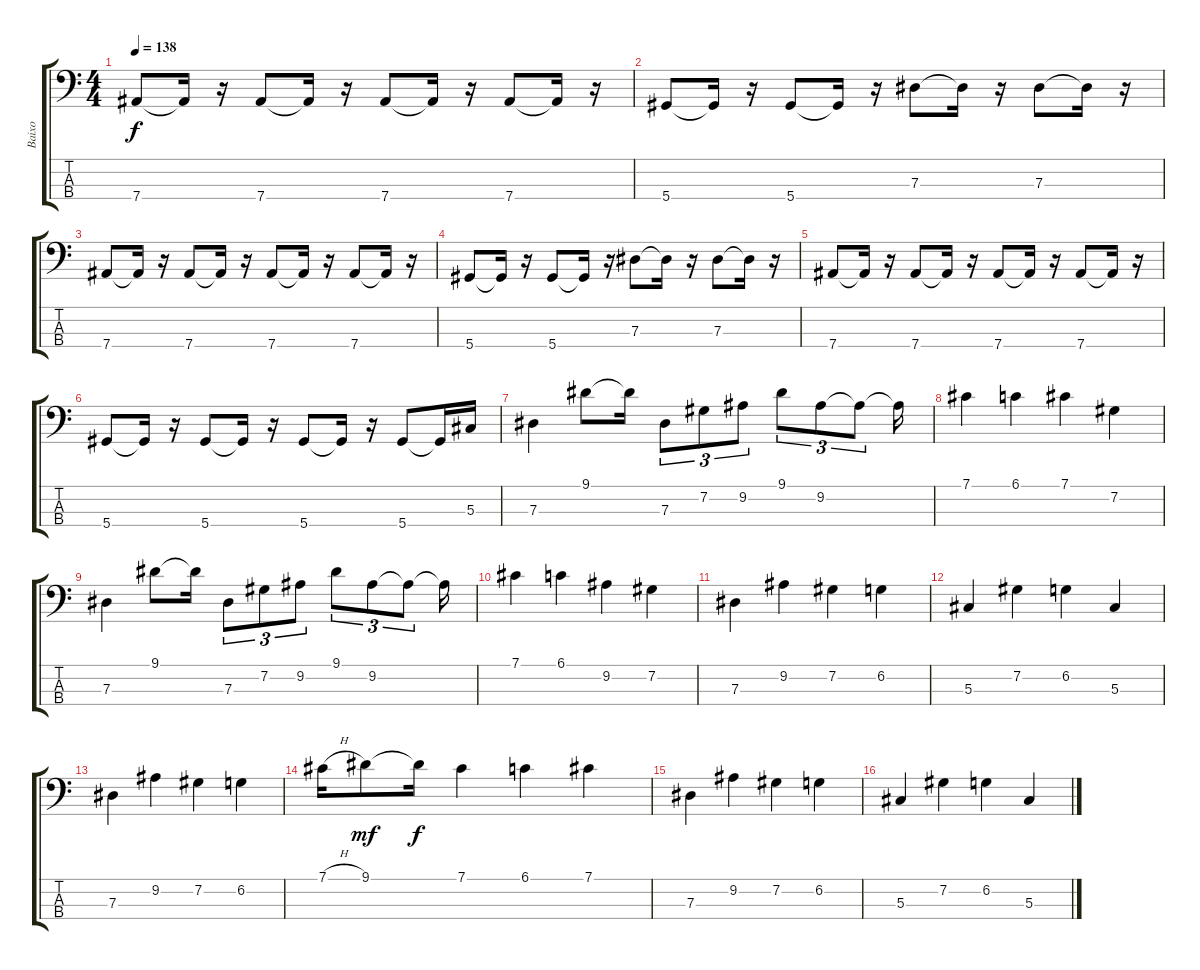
\track ("Baixo" "Baixo") {instrument electricbasspick}
\staff {score tabs}
\tuning (Gb2 Db2 Ab1 Eb1) {hide}
\ts (4 4)
\tempo 138
\clef f4
\ks c
7.4.8{dy f} 7.4{t}.16 r.16 7.4.8 7.4{t}.16 r.16 7.4.8 7.4{t}.16 r.16 7.4.8 7.4{t}.16 r.16 |
5.4.8 5.4{t}.16 r.16 5.4.8 5.4{t}.16 r.16 7.3.8 7.3{t}.16 r.16 7.3.8 7.3{t}.16 r.16 |
7.4.8 7.4{t}.16 r.16 7.4.8 7.4{t}.16 r.16 7.4.8 7.4{t}.16 r.16 7.4.8 7.4{t}.16 r.16 |
5.4.8 5.4{t}.16 r.16 5.4.8 5.4{t}.16 r.16 7.3.8 7.3{t}.16 r.16 7.3.8 7.3{t}.16 r.16 |
7.4.8 7.4{t}.16 r.16 7.4.8 7.4{t}.16 r.16 7.4.8 7.4{t}.16 r.16 7.4.8 7.4{t}.16 r.16 |
5.4.8 5.4{t}.16 r.16 5.4.8 5.4{t}.16 r.16 5.4.8 5.4{t}.16 r.16 5.4.8 5.4{t}.16 5.3.16 |
7.3.4 9.1.8 9.1{t}.16 7.3.8{tu (3 2)} 7.2.8{tu (3 2)} 9.2.8{tu (3 2)} 9.1.8{tu (3 2)} 9.2.8{tu (3 2)} 9.2{t}.8{tu (3 2)} 9.2{t}.16 |
7.1.4 6.1.4 7.1.4 7.2.4 |
7.3.4 9.1.8 9.1{t}.16 7.3.8{tu (3 2)} 7.2.8{tu (3 2)} 9.2.8{tu (3 2)} 9.1.8{tu (3 2)} 9.2.8{tu (3 2)} 9.2{t}.8{tu (3 2)} 9.2{t}.16 |
7.1.4 6.1.4 9.2.4 7.2.4 |
7.3.4 9.2.4 7.2.4 6.2.4 |
5.3.4 7.2.4 6.2.4 5.3.4 |
7.3.4 9.2.4 7.2.4 6.2.4 |
7.1{h}.16 9.1.8{dy mf} 9.1{t}.16{dy f} 7.1.4 6.1.4 7.1.4 |
7.3.4 9.2.4 7.2.4 6.2.4 |
5.3.4 7.2.4 6.2.4 5.3.4
